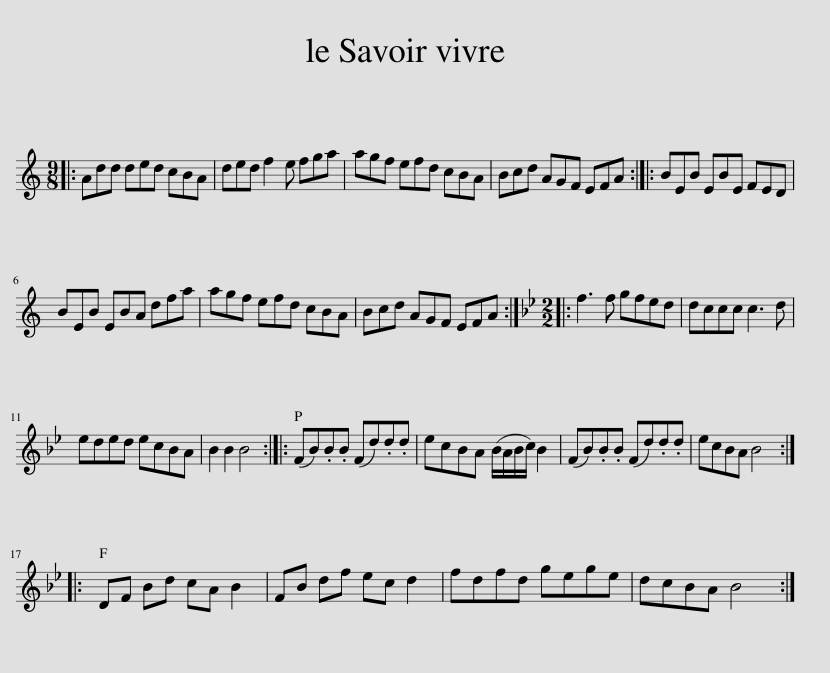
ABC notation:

X:1
L:1/8
M:9/8
I:linebreak $
K:C
V:1 treble
V:1
|: Add ded cBA | ded f2 e fga | agf efd cBA | Bcd AGF EFA :: BEB EBE FED |$ %5
 BEB EBA dfa | agf efd cBA | Bcd AGF EFA ::[K:Bb][M:2/2] f3 f gfed | dccc c3 d |$ %10
 eded ecBA | B2 B2 B4 :: (FB).B.B (Fd).d.d | ecBA (B/A/B/c/) B2 | (FB).B.B (Fd).d.d | %15
 ecBA B4 ::$ DF Bd cA B2 | FB df ec d2 | fdfd gege | dcBA B4 :| %20
